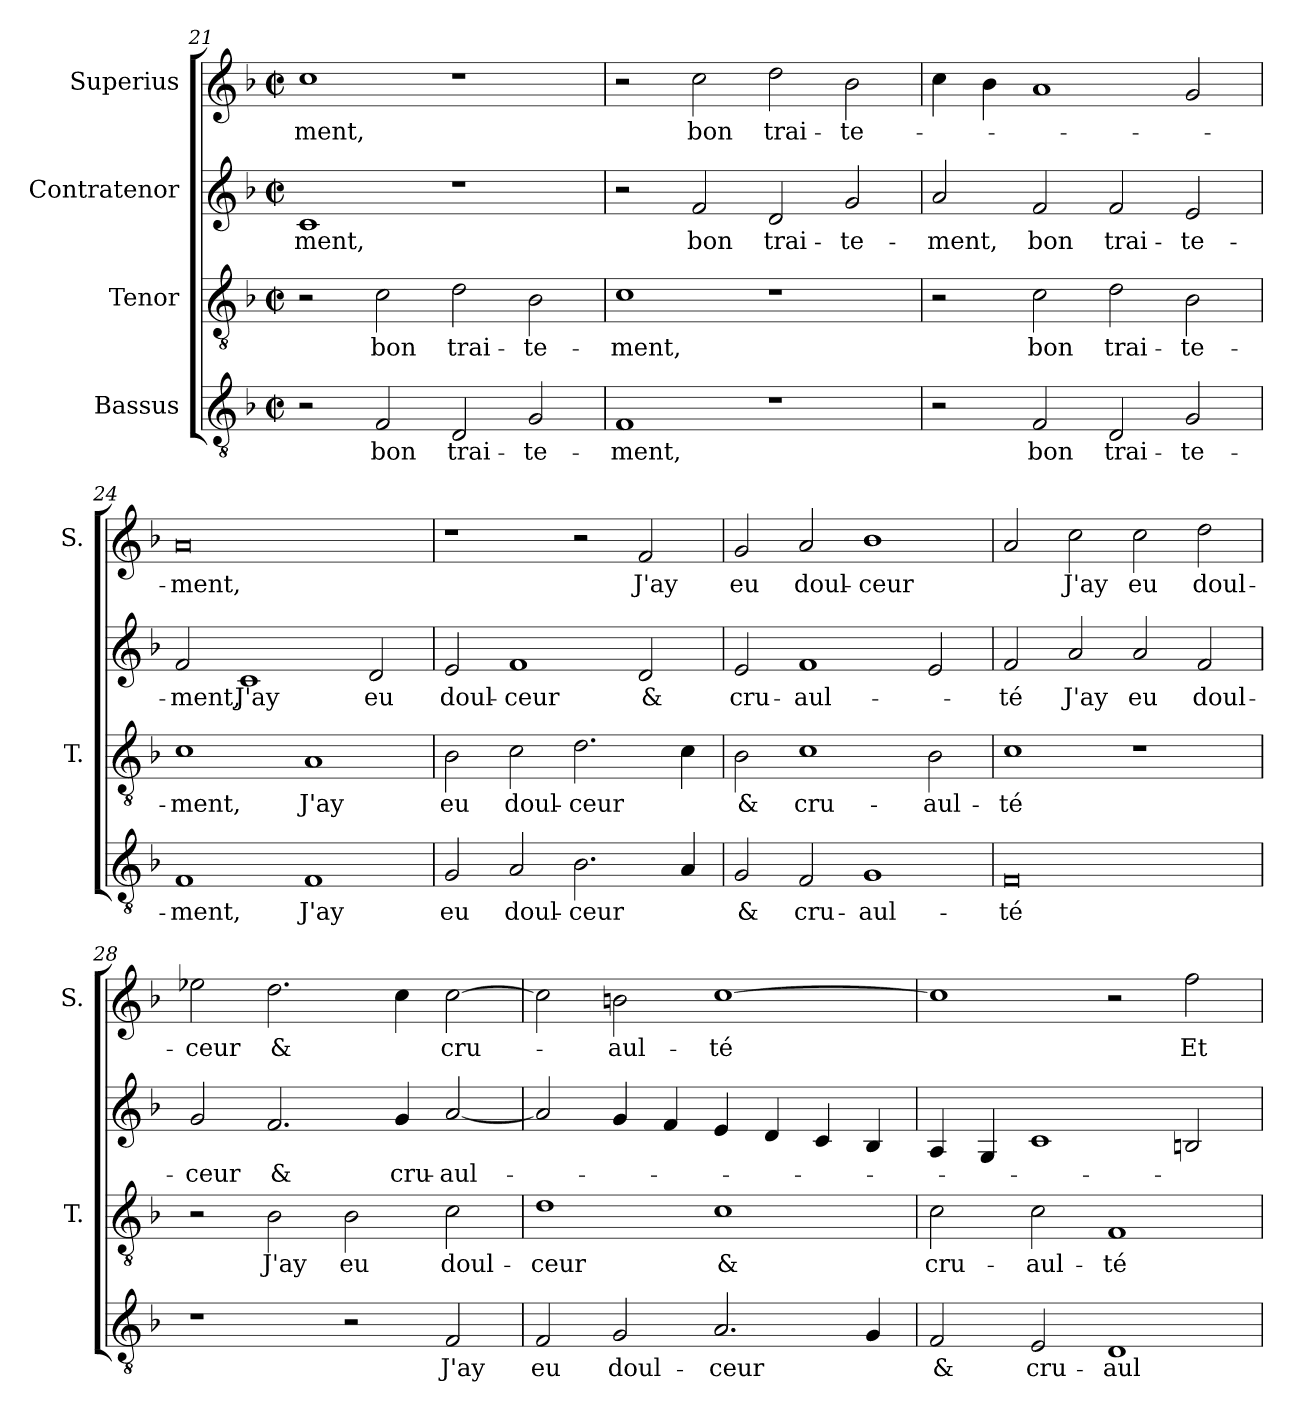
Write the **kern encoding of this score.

**kern	**text	**kern	**text	**kern	**text	**kern	**text
*part4	*part4	*part3	*part3	*part2	*part2	*part1	*part1
*staff4	*staff4	*staff3	*staff3	*staff2	*staff2	*staff1	*staff1
*I"Bassus	*	*I"Tenor	*	*I"Contratenor	*	*I"Superius	*
*	*	*I'T.	*	*	*	*I'S.	*
!!LO:LB:g=z
*clefGv2	*	*clefGv2	*	*clefG2	*	*clefG2	*
*k[b-]	*	*k[b-]	*	*k[b-]	*	*k[b-]	*
*F:	*	*F:	*	*F:	*	*F:	*
*M2/2	*	*M2/2	*	*M2/2	*	*M2/2	*
*met(c|)	*	*met(c|)	*	*met(c|)	*	*met(c|)	*
=21	=21	=21	=21	=21	=21	=21	=21
2r	.	2r	.	1c/	-ment,	1cc\	-ment,
2F/	bon	2c\	bon	.	.	.	.
2D/	trai-	2d\	trai-	1r	.	1r	.
2G/	-te-	2B-\	-te-	.	.	.	.
=22	=22	=22	=22	=22	=22	=22	=22
1F/	-ment,	1c\	-ment,	2r	.	2r	.
.	.	.	.	2f/	bon	2cc\	bon
1r	.	1r	.	2d/	trai-	2dd\	trai-
.	.	.	.	2g/	-te-	2b-\	-te-
=23	=23	=23	=23	=23	=23	=23	=23
2r	.	2r	.	2a/	-ment,	4cc\	.
.	.	.	.	.	.	4b-\	.
2F/	bon	2c\	bon	2f/	bon	1a/	.
2D/	trai-	2d\	trai-	2f/	trai-	.	.
2G/	-te-	2B-\	-te-	2e/	-te-	2g/	.
=24	=24	=24	=24	=24	=24	=24	=24
1F/	-ment,	1c\	-ment,	2f/	-ment,	0a/	-ment,
.	.	.	.	1c/	J'ay	.	.
1F/	J'ay	1A/	J'ay	.	.	.	.
.	.	.	.	2d/	eu	.	.
=25	=25	=25	=25	=25	=25	=25	=25
2G/	eu	2B-\	eu	2e/	doul-	1r	.
2A/	doul-	2c\	doul-	1f/	-ceur	.	.
2.B-\	-ceur	2.d\	-ceur	.	.	2r	.
.	.	.	.	2d/	&	2f/	J'ay
4A/	.	4c\	.	.	.	.	.
!!LO:LB:g=z
=26	=26	=26	=26	=26	=26	=26	=26
2G/	&	2B-\	&	2e/	cru-	2g/	eu
2F/	cru-	1c\	cru-	1f/	-aul-	2a/	doul-
1G/	-aul-	.	.	.	.	1b-\	-ceur
.	.	2B-\	-aul-	2e/	.	.	.
=27	=27	=27	=27	=27	=27	=27	=27
0F/	-té	1c\	-té	2f/	-té	2a/	.
.	.	.	.	2a/	J'ay	2cc\	J'ay
.	.	1r	.	2a/	eu	2cc\	eu
.	.	.	.	2f/	doul-	2dd\	doul-
=28	=28	=28	=28	=28	=28	=28	=28
1r	.	2r	.	2g/	-ceur	2ee-X\	-ceur
.	.	2B-\	J'ay	2.f/	&	2.dd\	&
2r	.	2B-\	eu	.	.	.	.
.	.	.	.	4g/	cru-	4cc\	.
2F/	J'ay	2c\	doul-	[2a/	-aul-	[2cc\	cru-
=29	=29	=29	=29	=29	=29	=29	=29
2F/	eu	1d\	-ceur	2a/]	.	2cc\]	.
2G/	doul-	.	.	4g/	.	2bn\	-aul-
.	.	.	.	4f/	.	.	.
2.A/	-ceur	1c\	&	4e/	.	[1cc\	-té
.	.	.	.	4d/	.	.	.
.	.	.	.	4c/	.	.	.
4G/	.	.	.	4B-/	.	.	.
=30	=30	=30	=30	=30	=30	=30	=30
2F/	&	2c\	cru-	4A/	.	1cc\]	.
.	.	.	.	4G/	.	.	.
2E/	cru-	2c\	-aul-	1c/	.	.	.
1D/	-aul-	1F/	-té	.	.	2r	.
.	.	.	.	2Bn/	.	2ff\	Et
=	=	=	=	=	=	=	=
*-	*-	*-	*-	*-	*-	*-	*-
